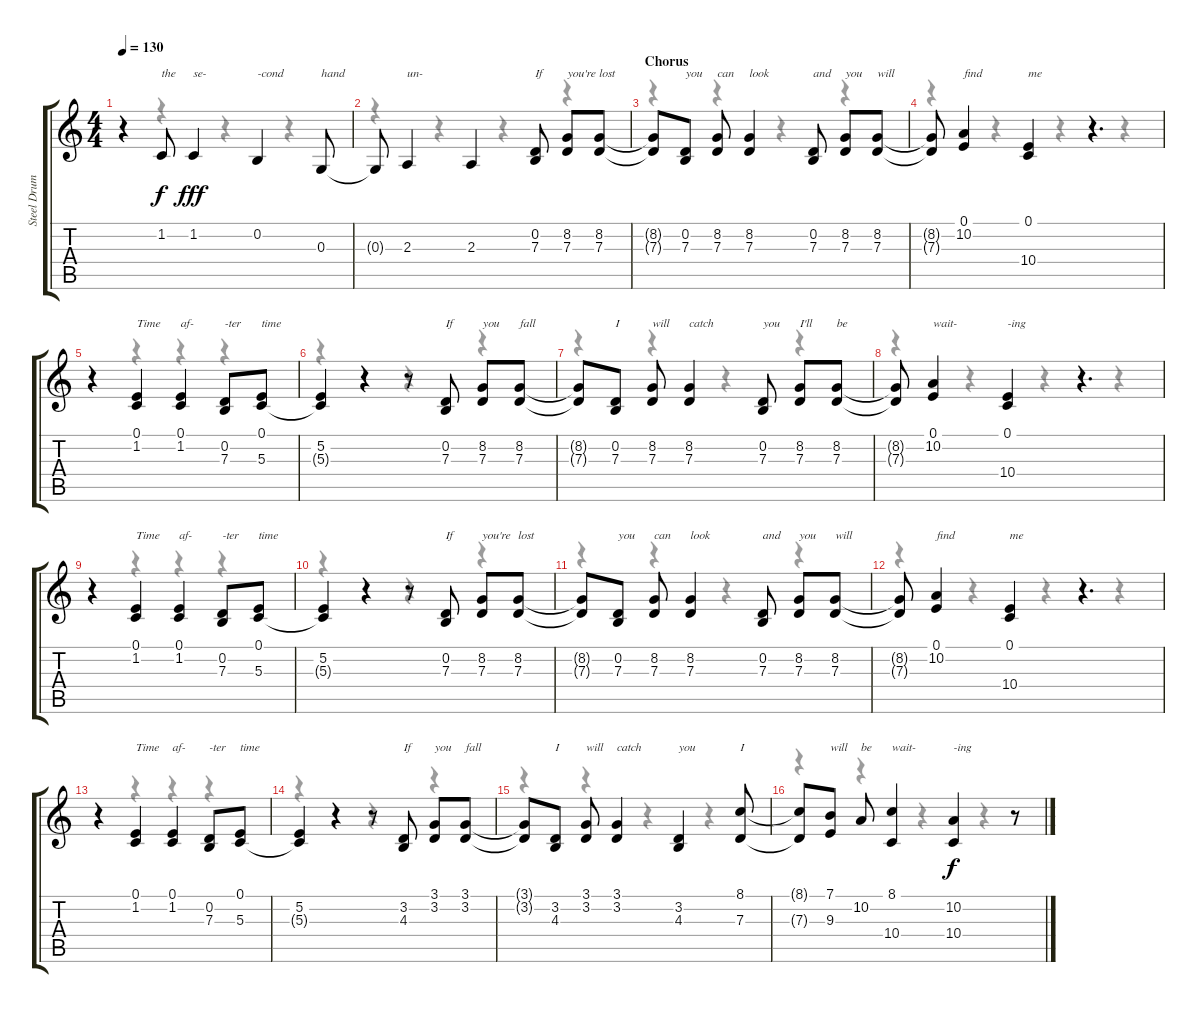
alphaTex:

\track ("Steel Drums" "Steel Drum") {instrument steeldrums}
\staff {score tabs}
\tuning (E4 B3 G3 D3 A2 E2) {hide}
\voice
\ts (4 4)
\tempo 130
\clef g2
\ks c
r.4{dy f} 1.2.8{txt "the"} 1.2.4{txt "se-" dy fff} 0.2.4{txt "-cond"} 0.3.8{txt "hand"} |
0.3{t}.8 2.3.4{txt "un-"} 2.3.4 (0.2 7.3).8{txt "If"} (8.2 7.3).8{txt "you're"} (8.2 7.3).8{txt "lost"} |
\section ("" "Chorus")
(8.2{t} 7.3{t}).8 (0.2 7.3).8{txt "you"} (8.2 7.3).8{txt "can"} (8.2 7.3).4{txt "look"} (0.2 7.3).8{txt "and"} (8.2 7.3).8{txt "you"} (8.2 7.3).8{txt "will"} |
(8.2{t} 7.3{t}).8 (0.1 10.2).4{txt "find"} (0.1 10.4).4{txt "me"} r.4{d} |
r.4 (0.1 1.2).4{txt "Time"} (0.1 1.2).4{txt "af-"} (0.2 7.3).8{txt "-ter"} (0.1 5.3).8{txt "time"} |
(5.2 5.3{t}).4 r.4 r.8 (0.2 7.3).8{txt "If"} (8.2 7.3).8{txt "you"} (8.2 7.3).8{txt "fall"} |
(8.2{t} 7.3{t}).8 (0.2 7.3).8{txt "I"} (8.2 7.3).8{txt "will"} (8.2 7.3).4{txt "catch"} (0.2 7.3).8{txt "you"} (8.2 7.3).8{txt "I'll"} (8.2 7.3).8{txt "be"} |
(8.2{t} 7.3{t}).8 (0.1 10.2).4{txt "wait-"} (0.1 10.4).4{txt "-ing"} r.4{d} |
r.4 (0.1 1.2).4{txt "Time"} (0.1 1.2).4{txt "af-"} (0.2 7.3).8{txt "-ter"} (0.1 5.3).8{txt "time"} |
(5.2 5.3{t}).4 r.4 r.8 (0.2 7.3).8{txt "If"} (8.2 7.3).8{txt "you're"} (8.2 7.3).8{txt "lost"} |
(8.2{t} 7.3{t}).8 (0.2 7.3).8{txt "you"} (8.2 7.3).8{txt "can"} (8.2 7.3).4{txt "look"} (0.2 7.3).8{txt "and"} (8.2 7.3).8{txt "you"} (8.2 7.3).8{txt "will"} |
(8.2{t} 7.3{t}).8 (0.1 10.2).4{txt "find"} (0.1 10.4).4{txt "me"} r.4{d} |
r.4 (0.1 1.2).4{txt "Time"} (0.1 1.2).4{txt "af-"} (0.2 7.3).8{txt "-ter"} (0.1 5.3).8{txt "time"} |
(5.2 5.3{t}).4 r.4 r.8 (3.2 4.3).8{txt "If"} (3.1 3.2).8{txt "you"} (3.1 3.2).8{txt "fall"} |
(3.1{t} 3.2{t}).8 (3.2 4.3).8{txt "I"} (3.1 3.2).8{txt "will"} (3.1 3.2).4{txt "catch"} (3.2 4.3).4{txt "you"} (8.1 7.3).8{txt "I"} |
(8.1{t} 7.3{t}).8 (7.1 9.3).8{txt "will"} 10.2.8{txt "be"} (8.1 10.4).4{txt "wait-"} (10.2 10.4).4{txt "-ing" dy f} r.8
\voice
\clef g2
\ottava regular
\simile none
\ks c
r.4{dy f} r.4 r.4 r.4 |
r.4 r.4 r.4 r.4 |
r.4 r.4 r.4 r.4 |
r.4 r.4 r.4 r.4 |
r.4 r.4 r.4 r.4 |
r.4 r.4 r.4 r.4 |
r.4 r.4 r.4 r.4 |
r.4 r.4 r.4 r.4 |
r.4 r.4 r.4 r.4 |
r.4 r.4 r.4 r.4 |
r.4 r.4 r.4 r.4 |
r.4 r.4 r.4 r.4 |
r.4 r.4 r.4 r.4 |
r.4 r.4 r.4 r.4 |
r.4 r.4 r.4 r.4 |
r.4 r.4 r.4 r.4
